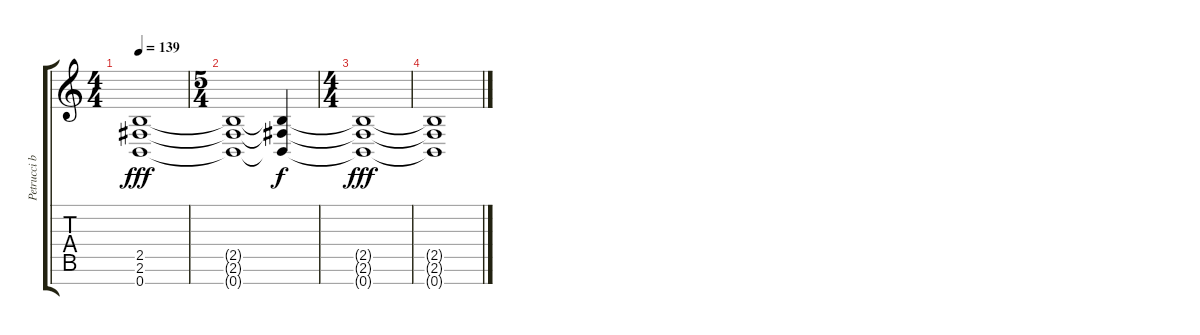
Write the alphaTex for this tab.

\track ("Petrucci base 2" "Petrucci b") {instrument overdrivenguitar}
\staff {score tabs}
\tuning (E4 B3 G3 D3 A2 E2 B1) {hide}
\ts (4 4)
\tempo 139
\clef g2
\ks c
(2.5{t} 2.6{t} 0.7{t}).1{dy fff volume 0} |
\ts (5 4)
(2.5{t} 2.6{t} 0.7{t}).1 (2.5{t} 2.6{t} 0.7{t}).4{dy f} |
\ts (4 4)
(2.5{t} 2.6{t} 0.7{t}).1{dy fff} |
(2.5{t} 2.6{t} 0.7{t}).1
